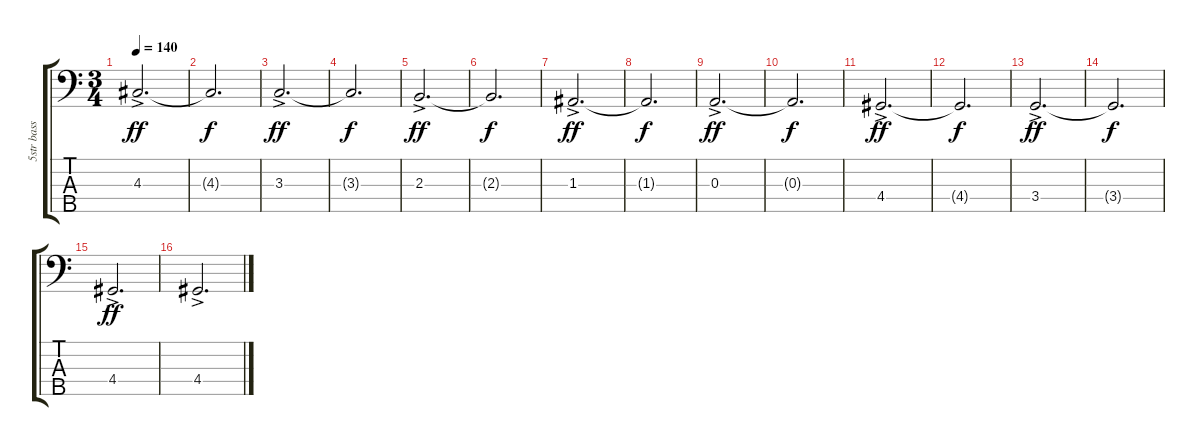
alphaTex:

\track ("5str bass" "5str bass") {instrument electricbassfinger}
\staff {score tabs}
\tuning (G2 D2 A1 E1 B0) {hide}
\ts (3 4)
\tempo 140
\clef f4
\ks c
4.3{ac}.2{d dy ff} |
4.3{t}.2{d dy f} |
3.3{ac}.2{d dy ff} |
3.3{t}.2{d dy f} |
2.3{ac}.2{d dy ff} |
2.3{t}.2{d dy f} |
1.3{ac}.2{d dy ff} |
1.3{t}.2{d dy f} |
0.3{ac}.2{d dy ff} |
0.3{t}.2{d dy f} |
4.4{ac}.2{d dy ff} |
4.4{t}.2{d dy f} |
3.4{ac}.2{d dy ff} |
3.4{t}.2{d dy f} |
4.4{ac}.2{d dy ff} |
4.4{ac}.2{d}
